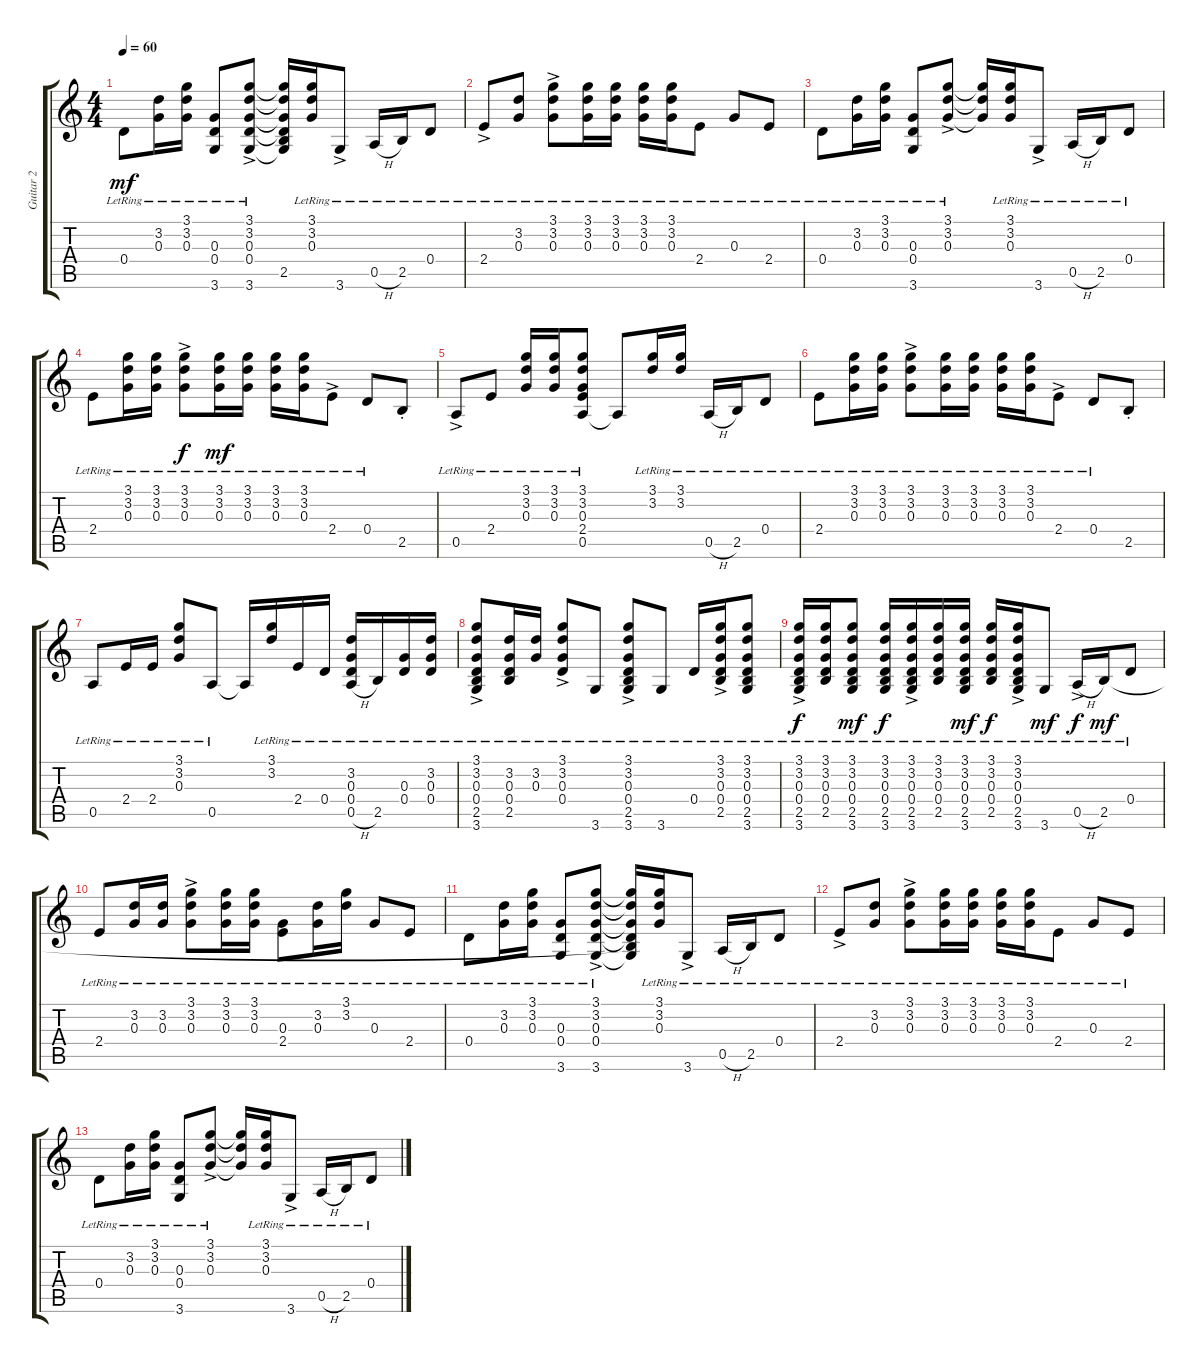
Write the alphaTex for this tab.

\track ("Guitar 2" "Guitar 2") {instrument acousticguitarsteel}
\staff {score tabs}
\tuning (E4 B3 G3 D3 A2 E2) {hide}
\ts (4 4)
\tempo 60
\clef g2
\ks c
0.4{lr}.8{dy mf} (3.2{lr} 0.3{lr}).16 (3.1{lr} 3.2{lr} 0.3{lr}).16 (0.3{lr} 0.4{lr} 3.6{lr}).8 (3.1{ac lr} 3.2{ac lr} 0.3{ac lr} 0.4{lr} 3.6{lr}).8 (3.1{t} 3.2{t} 0.3{t} 0.4{t} 2.5{t} 3.6{t}).16 (3.1{lr} 3.2{lr} 0.3{lr}).16 3.6{ac lr}.8 0.5{h lr}.16 2.5{lr}.16 0.4{lr}.8 |
2.4{ac lr}.8 (3.2{lr} 0.3{lr}).8 (3.1{ac lr} 3.2{ac lr} 0.3{ac lr}).8 (3.1{lr} 3.2{lr} 0.3{lr}).16 (3.1{lr} 3.2{lr} 0.3{lr}).16 (3.1{lr} 3.2{lr} 0.3{lr}).16 (3.1{lr} 3.2{lr} 0.3{lr}).16 2.4{lr}.8 0.3{lr}.8 2.4{lr}.8 |
0.4{lr}.8 (3.2{lr} 0.3{lr}).16 (3.1{lr} 3.2{lr} 0.3{lr}).16 (0.3{lr} 0.4{lr} 3.6{lr}).8 (3.1{ac lr} 3.2{ac lr} 0.3{ac lr}).8 (3.1{t} 3.2{t} 0.3{t}).16 (3.1{lr} 3.2{lr} 0.3{lr}).16 3.6{ac lr}.8 0.5{h lr}.16 2.5{lr}.16 0.4{lr}.8 |
2.4{lr}.8 (3.1{lr} 3.2{lr} 0.3{lr}).16 (3.1{lr} 3.2{lr} 0.3{lr}).16 (3.1{ac lr} 3.2{ac lr} 0.3{ac lr}).8{dy f} (3.1{lr} 3.2{lr} 0.3{lr}).16{dy mf} (3.1{lr} 3.2{lr} 0.3{lr}).16 (3.1{lr} 3.2{lr} 0.3{lr}).16 (3.1{lr} 3.2{lr} 0.3{lr}).16 2.4{ac lr}.8 0.4{lr}.8 2.5{st}.8 |
0.5{ac lr}.8 2.4{lr}.8 (3.1{lr} 3.2{lr} 0.3{lr}).16 (3.1{lr} 3.2{lr} 0.3{lr}).16 (3.1{lr} 3.2{lr} 0.3{lr} 2.4{lr} 0.5{lr}).8 0.5{t}.8 (3.1{lr} 3.2{lr}).16 (3.1{lr} 3.2{lr}).16 0.5{h lr}.16 2.5{lr}.16 0.4{lr}.8 |
2.4{lr}.8 (3.1{lr} 3.2{lr} 0.3{lr}).16 (3.1{lr} 3.2{lr} 0.3{lr}).16 (3.1{ac lr} 3.2{ac lr} 0.3{ac lr}).8 (3.1{lr} 3.2{lr} 0.3{lr}).16 (3.1{lr} 3.2{lr} 0.3{lr}).16 (3.1{lr} 3.2{lr} 0.3{lr}).16 (3.1{lr} 3.2{lr} 0.3{lr}).16 2.4{ac lr}.8 0.4{lr}.8 2.5{st}.8 |
0.5{lr}.8 2.4{lr}.16 2.4{lr}.16 (3.1{lr} 3.2{lr} 0.3{lr}).8 0.5{lr}.8 0.5{t}.16 (3.1{lr} 3.2{lr}).16 2.4{lr}.16 0.4{lr}.16 (3.2{lr} 0.3{lr} 0.4{lr} 0.5{h lr}).16 2.5{lr}.16 (0.3{lr} 0.4{lr}).16 (3.2{lr} 0.3{lr} 0.4{lr}).16 |
(3.1{ac lr} 3.2{ac lr} 0.3{ac lr} 0.4{ac lr} 2.5{ac lr} 3.6{ac lr}).8 (3.2{lr} 0.3{lr} 0.4{lr} 2.5{lr}).16 (3.2{lr} 0.3{lr}).16 (3.1{ac lr} 3.2{ac lr} 0.3{ac lr} 0.4{ac lr}).8 3.6{lr}.8 (3.1{ac lr} 3.2{ac lr} 0.3{ac lr} 0.4{ac lr} 2.5{ac lr} 3.6{ac lr}).8 3.6{lr}.8 0.4{lr}.16 (3.1{ac lr} 3.2{ac lr} 0.3{ac lr} 0.4{ac lr} 2.5{ac lr}).16 (3.1{lr} 3.2{lr} 0.3{lr} 0.4{lr} 2.5{lr} 3.6{lr}).8 |
(3.1{ac lr} 3.2{ac lr} 0.3{ac lr} 0.4{ac lr} 2.5{ac lr} 3.6{ac lr}).16{dy f} (3.1{lr} 3.2{lr} 0.3{lr} 0.4{lr} 2.5).16 (3.1 3.2 0.3 0.4 2.5 3.6{lr}).8{dy mf} (3.1 3.2 0.3 0.4{lr} 2.5 3.6).16{dy f} (3.1{ac lr} 3.2{ac lr} 0.3{ac lr} 0.4{ac lr} 2.5{ac lr} 3.6).16 (3.1{lr} 3.2{lr} 0.3{lr} 0.4{lr} 2.5{lr}).16 (3.1{lr} 3.2{lr} 0.3{lr} 0.4{lr} 2.5{lr} 3.6{lr}).16{dy mf} (3.1{lr} 3.2{lr} 0.3{lr} 0.4{lr} 2.5).16{dy f} (3.1{ac lr} 3.2{ac lr} 0.3{ac lr} 0.4{ac lr} 2.5 3.6).16 3.6{lr}.8{dy mf} 0.5{h ac lr}.16{dy f} 2.5{lr}.16{dy mf} 0.4{lr}.8 |
2.4{lr}.8 (3.2{lr} 0.3{lr}).16 (3.2{lr} 0.3{lr}).16 (3.1{ac lr} 3.2{ac lr} 0.3{ac lr}).8 (3.1{lr} 3.2{lr} 0.3{lr}).16 (3.1{lr} 3.2{lr} 0.3{lr}).16 (0.3{lr} 2.4{lr}).8 (3.2{lr} 0.3{lr}).16 (3.1{lr} 3.2{lr}).16 0.3{lr}.8 2.4{lr}.8 |
0.4{lr}.8 (3.2{lr} 0.3{lr}).16 (3.1{lr} 3.2{lr} 0.3{lr}).16 (0.3{lr} 0.4{lr} 3.6{lr}).8 (3.1{ac lr} 3.2{ac lr} 0.3{ac lr} 0.4{lr} 3.6{lr}).8 (3.1{t} 3.2{t} 0.3{t} 0.4{t} 2.5{t} 3.6{t}).16 (3.1{lr} 3.2{lr} 0.3{lr}).16 3.6{ac lr}.8 0.5{h lr}.16 2.5{lr}.16 0.4{lr}.8 |
2.4{ac lr}.8 (3.2{lr} 0.3{lr}).8 (3.1{ac lr} 3.2{ac lr} 0.3{ac lr}).8 (3.1{lr} 3.2{lr} 0.3{lr}).16 (3.1{lr} 3.2{lr} 0.3{lr}).16 (3.1{lr} 3.2{lr} 0.3{lr}).16 (3.1{lr} 3.2{lr} 0.3{lr}).16 2.4{lr}.8 0.3{lr}.8 2.4{lr}.8 |
0.4{lr}.8 (3.2{lr} 0.3{lr}).16 (3.1{lr} 3.2{lr} 0.3{lr}).16 (0.3{lr} 0.4{lr} 3.6{lr}).8 (3.1{ac lr} 3.2{ac lr} 0.3{ac lr}).8 (3.1{t} 3.2{t} 0.3{t}).16 (3.1{lr} 3.2{lr} 0.3{lr}).16 3.6{ac lr}.8 0.5{h lr}.16 2.5{lr}.16 0.4{lr}.8
